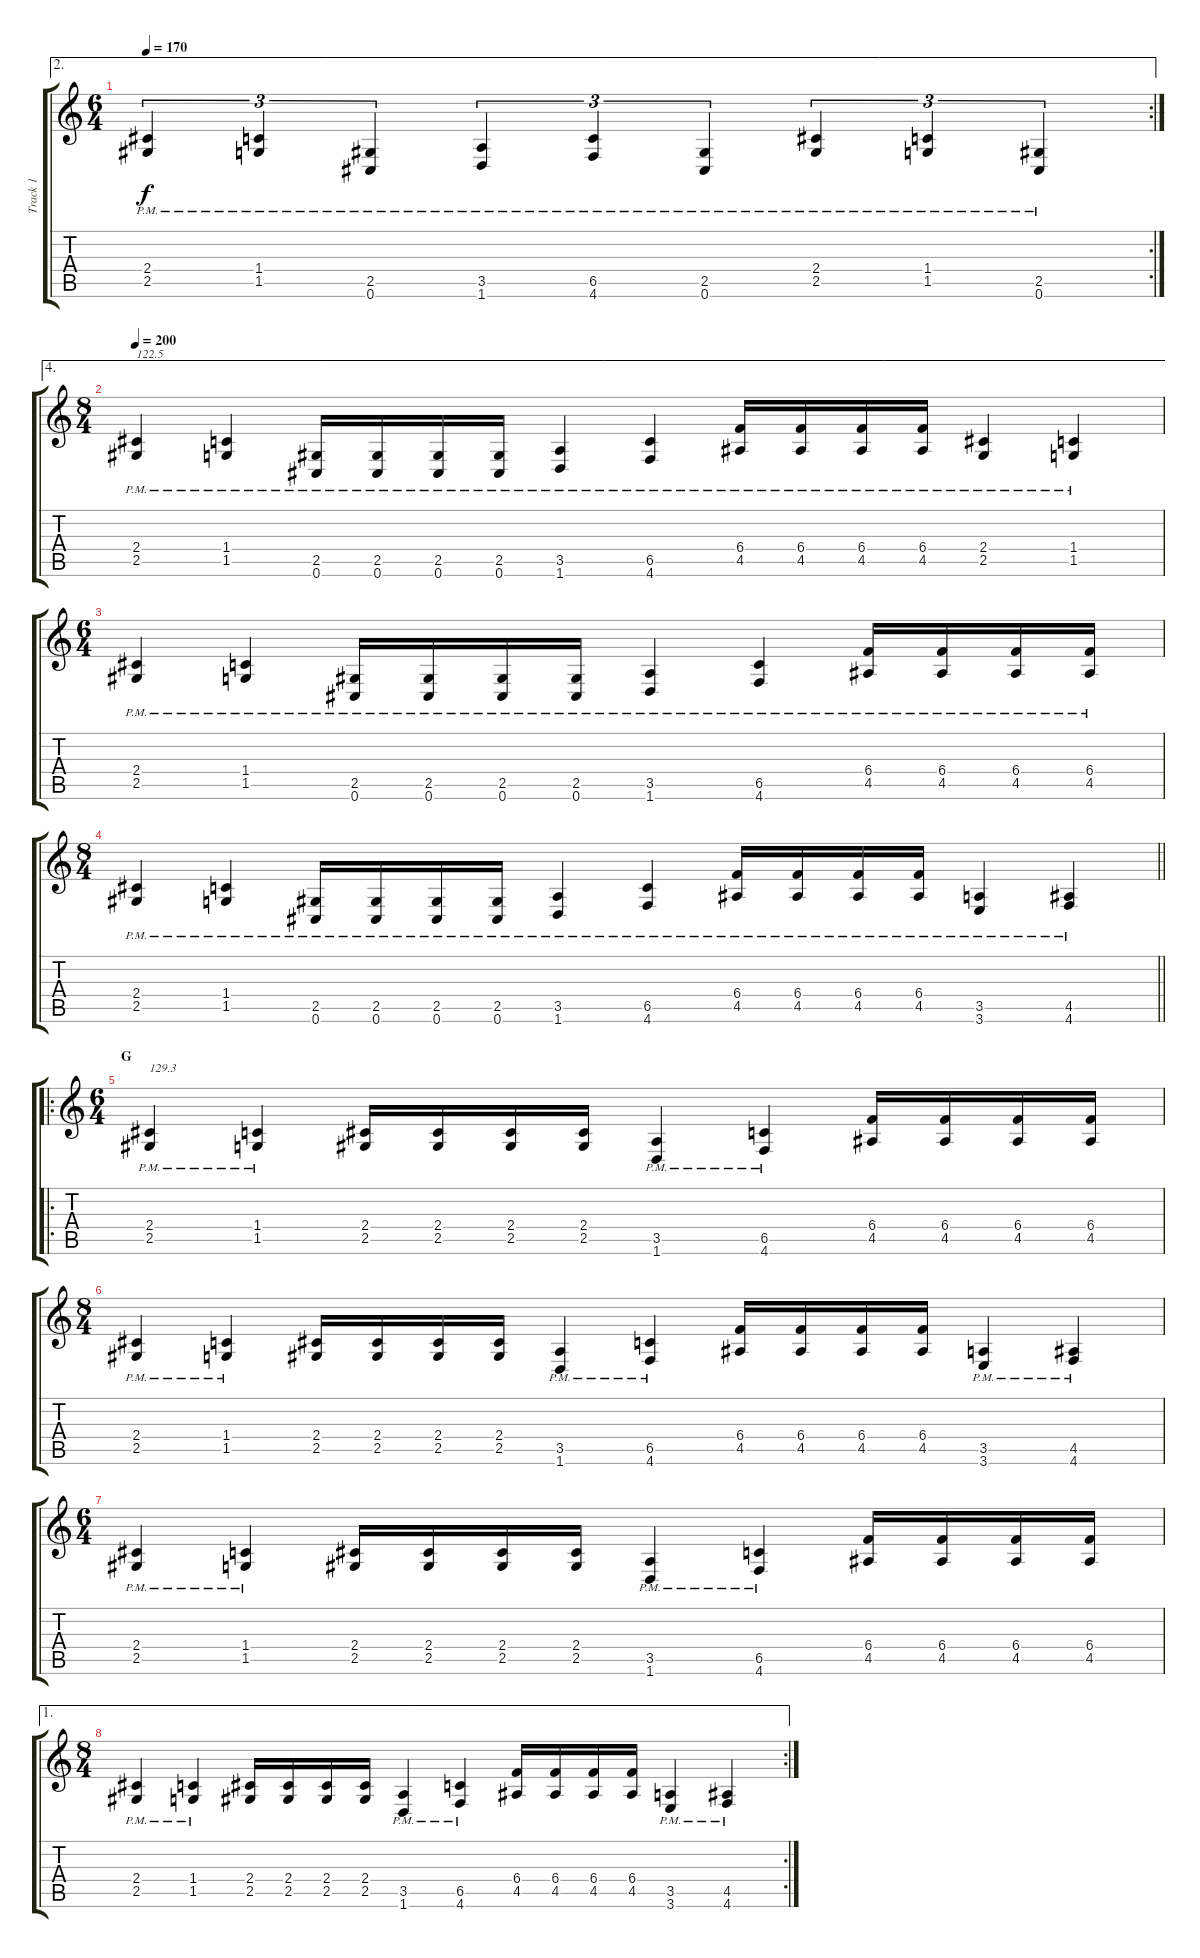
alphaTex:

\track ("Track 1" "Track 1") {instrument distortionguitar}
\staff {score tabs}
\tuning (Db4 Ab3 E3 B2 Gb2 Db2) {hide}
\ae 2
\rc 2
\ts (6 4)
\tempo 170
\clef g2
\ks c
(2.4{pm} 2.5{pm}).4{tu (3 2) dy f} (1.4{pm} 1.5{pm}).4{tu (3 2)} (2.5{pm} 0.6{pm}).4{tu (3 2)} (3.5{pm} 1.6{pm}).4{tu (3 2)} (6.5{pm} 4.6{pm}).4{tu (3 2)} (2.5{pm} 0.6{pm}).4{tu (3 2)} (2.4{pm} 2.5{pm}).4{tu (3 2)} (1.4{pm} 1.5{pm}).4{tu (3 2)} (2.5{pm} 0.6{pm}).4{tu (3 2)} |
\ae 4
\ts (8 4)
\tempo 200
(2.4{pm} 2.5{pm}).4{txt "122.5"} (1.4{pm} 1.5{pm}).4 (2.5{pm} 0.6{pm}).16 (2.5{pm} 0.6{pm}).16 (2.5{pm} 0.6{pm}).16 (2.5{pm} 0.6{pm}).16 (3.5{pm} 1.6{pm}).4 (6.5{pm} 4.6{pm}).4 (6.4{pm} 4.5{pm}).16 (6.4{pm} 4.5{pm}).16 (6.4{pm} 4.5{pm}).16 (6.4{pm} 4.5{pm}).16 (2.4{pm} 2.5{pm}).4 (1.4{pm} 1.5{pm}).4 |
\ts (6 4)
(2.4{pm} 2.5{pm}).4 (1.4{pm} 1.5{pm}).4 (2.5{pm} 0.6{pm}).16 (2.5{pm} 0.6{pm}).16 (2.5{pm} 0.6{pm}).16 (2.5{pm} 0.6{pm}).16 (3.5{pm} 1.6{pm}).4 (6.5{pm} 4.6{pm}).4 (6.4{pm} 4.5{pm}).16 (6.4{pm} 4.5{pm}).16 (6.4{pm} 4.5{pm}).16 (6.4{pm} 4.5{pm}).16 |
\ts (8 4)
\barLineRight lightlight
(2.4{pm} 2.5{pm}).4 (1.4{pm} 1.5{pm}).4 (2.5{pm} 0.6{pm}).16 (2.5{pm} 0.6{pm}).16 (2.5{pm} 0.6{pm}).16 (2.5{pm} 0.6{pm}).16 (3.5{pm} 1.6{pm}).4 (6.5{pm} 4.6{pm}).4 (6.4{pm} 4.5{pm}).16 (6.4{pm} 4.5{pm}).16 (6.4{pm} 4.5{pm}).16 (6.4{pm} 4.5{pm}).16 (3.5{pm} 3.6{pm}).4 (4.5{pm} 4.6{pm}).4 |
\ro
\ts (6 4)
\section ("" "G")
(2.4{pm} 2.5{pm}).4{txt "129.3"} (1.4{pm} 1.5{pm}).4 (2.4 2.5).16 (2.4 2.5).16 (2.4 2.5).16 (2.4 2.5).16 (3.5{pm} 1.6{pm}).4 (6.5{pm} 4.6{pm}).4 (6.4 4.5).16 (6.4 4.5).16 (6.4 4.5).16 (6.4 4.5).16 |
\ts (8 4)
(2.4{pm} 2.5{pm}).4 (1.4{pm} 1.5{pm}).4 (2.4 2.5).16 (2.4 2.5).16 (2.4 2.5).16 (2.4 2.5).16 (3.5{pm} 1.6{pm}).4 (6.5{pm} 4.6{pm}).4 (6.4 4.5).16 (6.4 4.5).16 (6.4 4.5).16 (6.4 4.5).16 (3.5{pm} 3.6{pm}).4 (4.5{pm} 4.6{pm}).4 |
\ts (6 4)
(2.4{pm} 2.5{pm}).4 (1.4{pm} 1.5{pm}).4 (2.4 2.5).16 (2.4 2.5).16 (2.4 2.5).16 (2.4 2.5).16 (3.5{pm} 1.6{pm}).4 (6.5{pm} 4.6{pm}).4 (6.4 4.5).16 (6.4 4.5).16 (6.4 4.5).16 (6.4 4.5).16 |
\ae 1
\rc 2
\ts (8 4)
(2.4{pm} 2.5{pm}).4 (1.4{pm} 1.5{pm}).4 (2.4 2.5).16 (2.4 2.5).16 (2.4 2.5).16 (2.4 2.5).16 (3.5{pm} 1.6{pm}).4 (6.5{pm} 4.6{pm}).4 (6.4 4.5).16 (6.4 4.5).16 (6.4 4.5).16 (6.4 4.5).16 (3.5{pm} 3.6{pm}).4 (4.5{pm} 4.6{pm}).4
